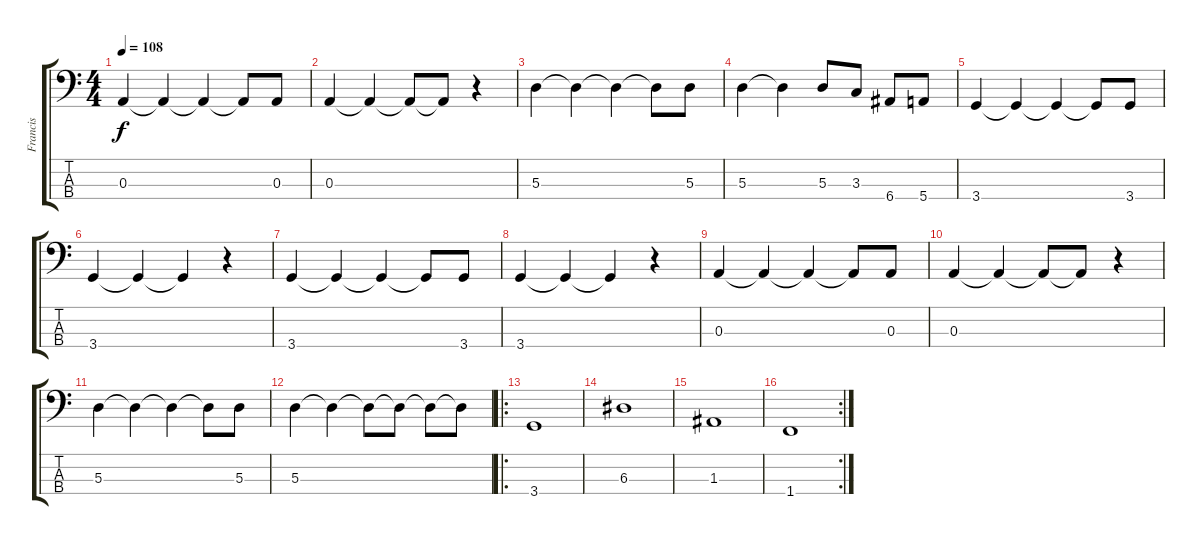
\track ("Francis" "Francis") {instrument electricbassfinger}
\staff {score tabs}
\tuning (G2 D2 A1 E1) {hide}
\ts (4 4)
\tempo 108
\clef f4
\ks c
0.3.4{dy f} 0.3{t}.4 0.3{t}.4 0.3{t}.8 0.3.8 |
0.3.4 0.3{t}.4 0.3{t}.8 0.3{t}.8 r.4 |
5.3.4 5.3{t}.4 5.3{t}.4 5.3{t}.8 5.3.8 |
5.3.4 5.3{t}.4 5.3.8 3.3.8 6.4.8 5.4.8 |
3.4.4 3.4{t}.4 3.4{t}.4 3.4{t}.8 3.4.8 |
3.4.4 3.4{t}.4 3.4{t}.4 r.4 |
3.4.4 3.4{t}.4 3.4{t}.4 3.4{t}.8 3.4.8 |
3.4.4 3.4{t}.4 3.4{t}.4 r.4 |
0.3.4 0.3{t}.4 0.3{t}.4 0.3{t}.8 0.3.8 |
0.3.4 0.3{t}.4 0.3{t}.8 0.3{t}.8 r.4 |
5.3.4 5.3{t}.4 5.3{t}.4 5.3{t}.8 5.3.8 |
5.3.4 5.3{t}.4 5.3{t}.8 5.3{t}.8 5.3{t}.8 5.3{t}.8 |
\ro
3.4.1 |
6.3.1 |
1.3.1 |
\rc 2
1.4.1
